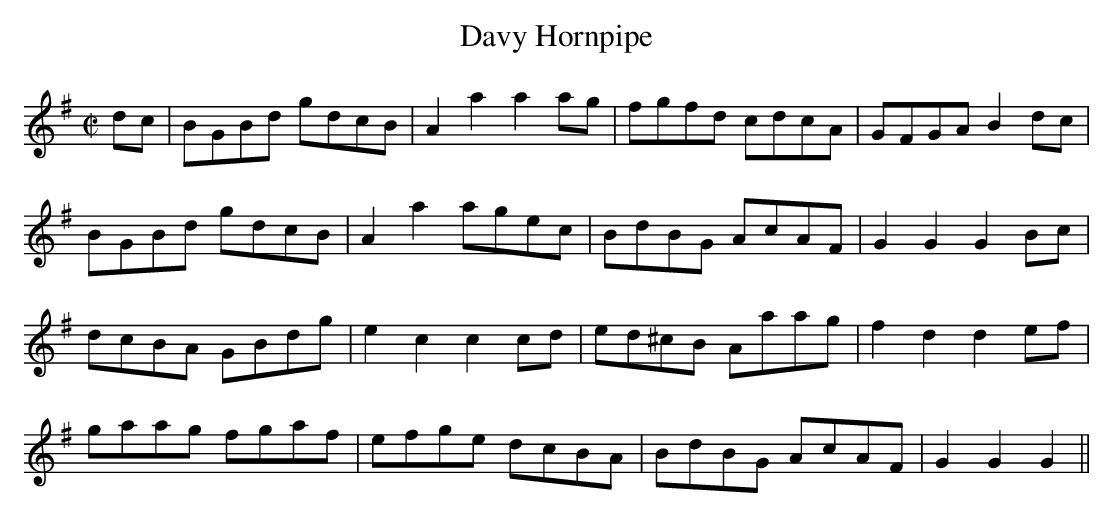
X:1
T:Davy Hornpipe
M:C|
L:1/8
K:G
dc|BGBd gdcB|A2a2a2ag|fgfd cdcA|GFGA B2dc|!
BGBd gdcB|A2a2agec|BdBG AcAF|G2G2G2Bc|!
dcBA GBdg|e2c2c2cd|ed^cB Aaag|f2d2d2ef|!
gaag fgaf|efge dcBA|BdBG AcAF|G2G2G2||
